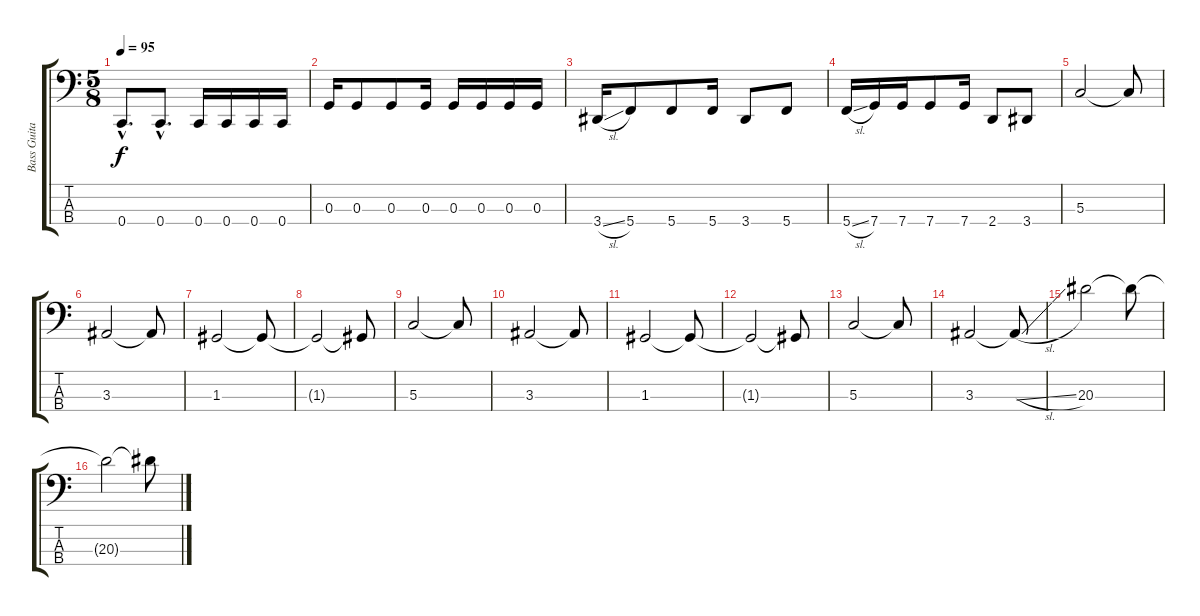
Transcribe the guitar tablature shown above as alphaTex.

\track ("Bass Guitar" "Bass Guita") {instrument electricbassfinger}
\staff {score tabs}
\tuning (F2 C2 G1 C1) {hide}
\ts (5 8)
\tempo 95
\clef f4
\ks c
0.4{hac}.8{d dy f} 0.4{hac}.8{d} 0.4.16 0.4.16 0.4.16 0.4.16 |
0.3.16 0.3.8 0.3.8 0.3.16 0.3.16 0.3.16 0.3.16 0.3.16 |
3.4{sl}.16 5.4.8 5.4.8 5.4.16 3.4.8 5.4.8 |
5.4{sl}.16 7.4.16 7.4.16 7.4.8 7.4.16 2.4.8 3.4.8 |
5.3.2 5.3{t}.8 |
3.3.2 3.3{t}.8 |
1.3.2 1.3{t}.8 |
1.3{t}.2 1.3{t}.8 |
5.3.2 5.3{t}.8 |
3.3.2 3.3{t}.8 |
1.3.2 1.3{t}.8 |
1.3{t}.2 1.3{t}.8 |
5.3.2 5.3{t}.8 |
3.3.2 3.3{sl t}.8 |
20.3.2 20.3{t}.8 |
20.3{t}.2 20.3{t}.8
